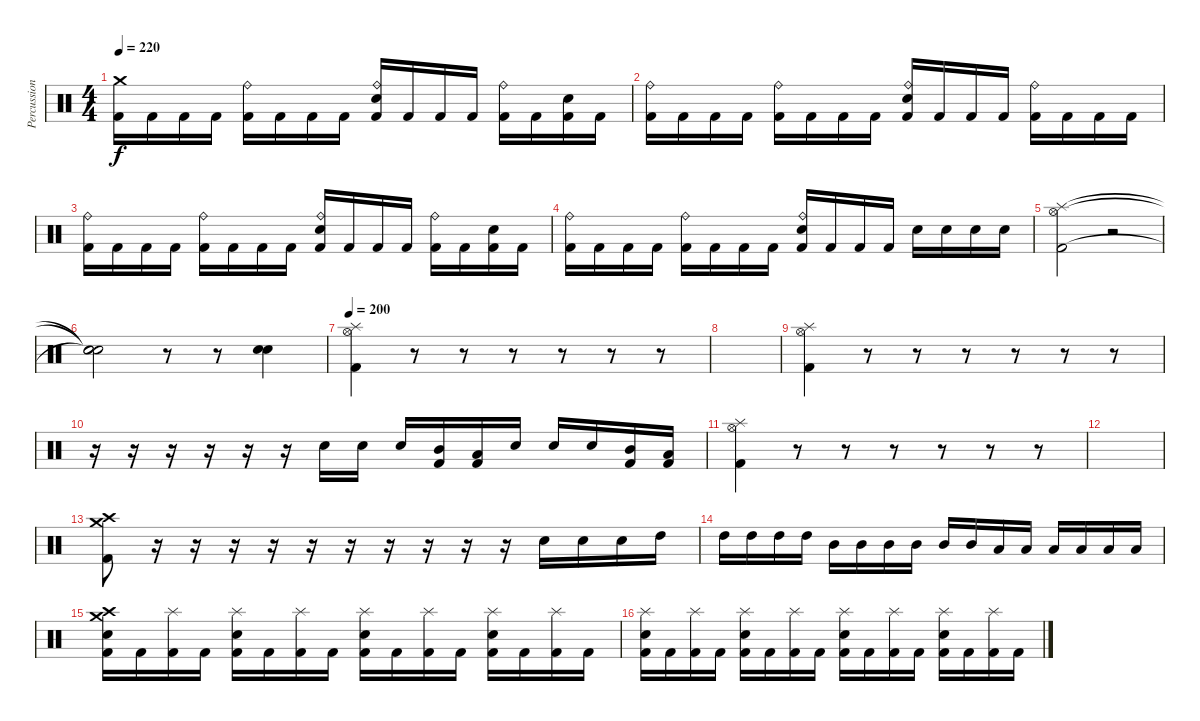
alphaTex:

\track ("Percussion" "Percussion") {instrument percussion}
\staff {score}
\articulation defaults
\ts (4 4)
\tempo 220
\clef neutral
\ks c
("Crash medium (hit)" "Kick (hit) 2").16{dy f} "Kick (hit) 2".16 "Kick (hit) 2".16 "Kick (hit) 2".16 ("Ride (bell)" "Kick (hit) 2").16 "Kick (hit) 2".16 "Kick (hit) 2".16 "Kick (hit) 2".16 ("Ride (bell)" "Electric Snare (hit)" "Kick (hit) 2").16 "Kick (hit) 2".16 "Kick (hit) 2".16 "Kick (hit) 2".16 ("Ride (bell)" "Kick (hit) 2").16 "Kick (hit) 2".16 ("Electric Snare (hit)" "Kick (hit) 2").16 "Kick (hit) 2".16 |
("Ride (bell)" "Kick (hit) 2").16 "Kick (hit) 2".16 "Kick (hit) 2".16 "Kick (hit) 2".16 ("Ride (bell)" "Kick (hit) 2").16 "Kick (hit) 2".16 "Kick (hit) 2".16 "Kick (hit) 2".16 ("Ride (bell)" "Electric Snare (hit)" "Kick (hit) 2").16 "Kick (hit) 2".16 "Kick (hit) 2".16 "Kick (hit) 2".16 ("Ride (bell)" "Kick (hit) 2").16 "Kick (hit) 2".16 "Kick (hit) 2".16 "Kick (hit) 2".16 |
("Ride (bell)" "Kick (hit) 2").16 "Kick (hit) 2".16 "Kick (hit) 2".16 "Kick (hit) 2".16 ("Ride (bell)" "Kick (hit) 2").16 "Kick (hit) 2".16 "Kick (hit) 2".16 "Kick (hit) 2".16 ("Ride (bell)" "Electric Snare (hit)" "Kick (hit) 2").16 "Kick (hit) 2".16 "Kick (hit) 2".16 "Kick (hit) 2".16 ("Ride (bell)" "Kick (hit) 2").16 "Kick (hit) 2".16 ("Electric Snare (hit)" "Kick (hit) 2").16 "Kick (hit) 2".16 |
("Ride (bell)" "Kick (hit) 2").16 "Kick (hit) 2".16 "Kick (hit) 2".16 "Kick (hit) 2".16 ("Ride (bell)" "Kick (hit) 2").16 "Kick (hit) 2".16 "Kick (hit) 2".16 "Kick (hit) 2".16 ("Ride (bell)" "Electric Snare (hit)" "Kick (hit) 2").16 "Kick (hit) 2".16 "Kick (hit) 2".16 "Kick (hit) 2".16 "Electric Snare (hit)".16 "Electric Snare (hit)".16 "Electric Snare (hit)".16 "Electric Snare (hit)".16 |
("Splash (hit)" "Hi-Hat (open)" "Kick (hit) 2").2 r.2 |
("Snare (hit)"{t} "Snare (hit)"{t} "Snare (hit)"{t}).2 r.8 r.8 ("Electric Snare (hit)" "Electric Snare (hit)").4 |
\tempo 200
("Splash (hit)" "Hi-Hat (open)" "Kick (hit) 2").4 r.8 r.8 r.8 r.8 r.8 r.8 |
|
("Splash (hit)" "Hi-Hat (open)" "Kick (hit) 2").4 r.8 r.8 r.8 r.8 r.8 r.8 |
r.16 r.16 r.16 r.16 r.16 r.16 "Electric Snare (hit)".16 "Electric Snare (hit)".16 "Electric Snare (hit)".16 ("Mid Tom (hit)" "Kick (hit) 2").16 ("Low Tom (hit)" "Kick (hit) 2").16 "Electric Snare (hit)".16 "Electric Snare (hit)".16 "Electric Snare (hit)".16 ("Mid Tom (hit)" "Kick (hit) 2").16 ("Low Tom (hit)" "Kick (hit) 2").16 |
("Splash (hit)" "Hi-Hat (open)" "Kick (hit) 2").4 r.8 r.8 r.8 r.8 r.8 r.8 |
|
("Crash medium (hit)" "Crash high (hit)" "Kick (hit) 2").8 r.16 r.16 r.16 r.16 r.16 r.16 r.16 r.16 r.16 r.16 "Electric Snare (hit)".16 "Electric Snare (hit)".16 "Electric Snare (hit)".16 "High Tom (hit)".16 |
"High Tom (hit)".16 "High Tom (hit)".16 "High Tom (hit)".16 "High Tom (hit)".16 "Mid Tom (hit)".16 "Mid Tom (hit)".16 "Mid Tom (hit)".16 "Mid Tom (hit)".16 "Mid Tom (hit)".16 "Mid Tom (hit)".16 "Low Tom (hit)".16 "Low Tom (hit)".16 "Low Tom (hit)".16 "Low Tom (hit)".16 "Low Tom (hit)".16 "Low Tom (hit)".16 |
("Crash medium (hit)" "Crash high (hit)" "Electric Snare (hit)" "Kick (hit) 2").16 "Kick (hit) 2".16 ("Splash (hit)" "Kick (hit) 2").16 "Kick (hit) 2".16 ("Splash (hit)" "Electric Snare (hit)" "Kick (hit) 2").16 "Kick (hit) 2".16 ("Splash (hit)" "Kick (hit) 2").16 "Kick (hit) 2".16 ("Splash (hit)" "Electric Snare (hit)" "Kick (hit) 2").16 "Kick (hit) 2".16 ("Splash (hit)" "Kick (hit) 2").16 "Kick (hit) 2".16 ("Splash (hit)" "Electric Snare (hit)" "Kick (hit) 2").16 "Kick (hit) 2".16 ("Splash (hit)" "Kick (hit) 2").16 "Kick (hit) 2".16 |
("Splash (hit)" "Electric Snare (hit)" "Kick (hit) 2").16 "Kick (hit) 2".16 ("Splash (hit)" "Kick (hit) 2").16 "Kick (hit) 2".16 ("Splash (hit)" "Electric Snare (hit)" "Kick (hit) 2").16 "Kick (hit) 2".16 ("Splash (hit)" "Kick (hit) 2").16 "Kick (hit) 2".16 ("Splash (hit)" "Electric Snare (hit)" "Kick (hit) 2").16 "Kick (hit) 2".16 ("Splash (hit)" "Kick (hit) 2").16 "Kick (hit) 2".16 ("Splash (hit)" "Electric Snare (hit)" "Kick (hit) 2").16 "Kick (hit) 2".16 ("Splash (hit)" "Kick (hit) 2").16 "Kick (hit) 2".16
